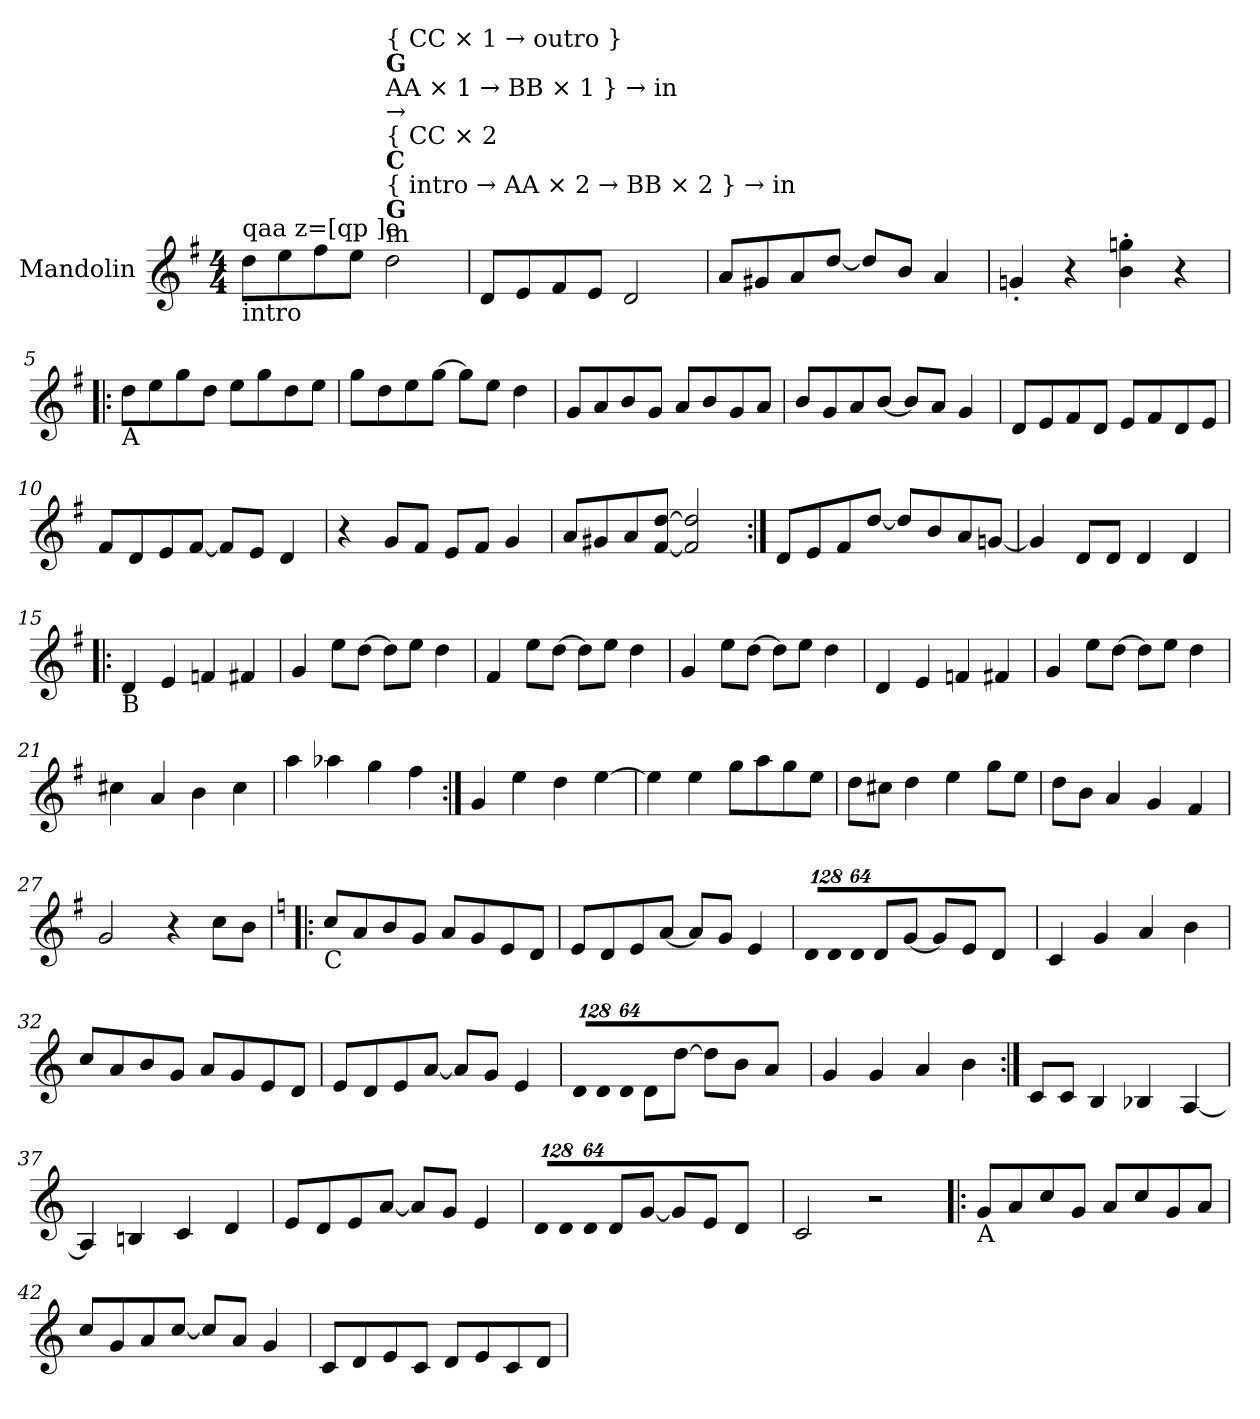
**kern
*part1
*staff1
*I"Mandolin
*I'Mand.
!!LO:PB:g=z
*clefG2
*k[f#]
*G:
*M4/4
*MM180
=1
!LO:TX:b:t=intro
!LO:TX:a:t=qaa z=[qp  ]e
8ddi\L
8eei\
8ff#i\
8eei\J
!LO:TX:a:t=in
!LO:TX:B:t=G
!LO:TX:t={ intro → AA × 2 → BB × 2 } → in
!LO:TX:B:t=C
!LO:TX:t={ CC × 2
!LO:TX:i:t=→
!LO:TX:t=AA × 1 → BB × 1 } → in
!LO:TX:B:t=G
!LO:TX:t={ CC × 1 → outro }
2ddi\
=2
8di/L
8ei/
8f#i/
8ei/J
2di/
=3
8ai/L
8g#Xi/
8ai/
[<8ddi/J
8ddi/L]
8bi/J
4ai/
=4
4gn'i/
4r
4bi\' 4ggni'
4r
!!LO:LB:g=z
=5!|:
!LO:TX:b:t=A
8ddi\L
8eei\
8ggi\
8ddi\J
8eei\L
8ggi\
8ddi\
8eei\J
=6
8ggi\L
8ddi\
8eei\
[>8ggi\J
8ggi\L]
8eei\J
4ddi\
=7
8gi/L
8ai/
8bi/
8gi/J
8ai/L
8bi/
8gi/
8ai/J
!!LO:LB:g=z
=8
8bi/L
8gi/
8ai/
[<8bi/J
8bi/L]
8ai/J
4gi/
=9
8di/L
8ei/
8f#i/
8di/J
8ei/L
8f#i/
8di/
8ei/J
=10
8f#i/L
8di/
8ei/
[<8f#i/J
8f#i/L]
8ei/J
4di/
!!LO:LB:g=z
=11
4r
8gi/L
8f#i/J
8ei/L
8f#i/J
4gi/
=12
8ai/L
8g#Xi/
8ai/
[<8f#i/ [>8ddiJ
2f#i/] 2ddi]
=13:|!
8di/L
8ei/
8f#i/
[<8ddi/J
8ddi/L]
8bi/
8ai/
[<8gni/J
=14
4gi/]
8di/L
8di/J
4di/
4di/
!!LO:LB:g=z
=15!|:
!LO:TX:b:t=B
4di/
4ei/
4fni/
4f#Xi/
=16
4gi/
8eei\L
[>8ddi\J
8ddi\L]
8eei\J
4ddi\
=17
4f#i/
8eei\L
[>8ddi\J
8ddi\L]
8eei\J
4ddi\
!!LO:LB:g=z
=18
4gi/
8eei\L
[>8ddi\J
8ddi\L]
8eei\J
4ddi\
=19
4di/
4ei/
4fni/
4f#Xi/
=20
4gi/
8eei\L
[>8ddi\J
8ddi\L]
8eei\J
4ddi\
=21
4cc#Xi\
4ai/
4bi\
4cc#i\
=22
4aai\
4aa-Xi\
4ggi\
4ff#i\
!!LO:LB:g=z
=23:|!
4gi/
4eei\
4ddi\
[>4eei\
=24
4eei\]
4eei\
8ggi\L
8aai\
8ggi\
8eei\J
=25
8ddi\L
8cc#Xi\J
4ddi\
4eei\
8ggi\L
8eei\J
=26
8ddi\L
8bi\J
4ai/
4gi/
4f#i/
=27
2gi/
4r
8cci\L
8bi\J
!!LO:LB:g=z
=28!|:
*k[]
*C:
!LO:TX:b:t=C
8cci/L
8ai/
8bi/
8gi/J
8ai/L
8gi/
8ei/
8di/J
=29
8ei/L
8di/
8ei/
[<8ai/J
8ai/L]
8gi/J
4ei/
=30
*Xbrackettup
!LO:N:vis=8
1024%85di/L
!LO:N:vis=8
1024%85di/
!LO:N:vis=8
512%43di/J
8di/L
[<8gi/J
8gi/L]
8ei/J
4di/
!!LO:LB:g=z
=31
4ci/
4gi/
4ai/
4bi\
=32
8cci/L
8ai/
8bi/
8gi/J
8ai/L
8gi/
8ei/
8di/J
=33
8ei/L
8di/
8ei/
[<8ai/J
8ai/L]
8gi/J
4ei/
!!LO:LB:g=z
=34
!LO:N:vis=8
1024%85di/L
!LO:N:vis=8
1024%85di/
!LO:N:vis=8
512%43di/J
8di\L
[>8ddi\J
8ddi\L]
8bi\J
4ai/
=35
4gi/
4gi/
4ai/
4bi\
!!LO:PB:g=z
=36:|!
8ci/L
8ci/J
4Bi/
4B-Xi/
[<4Ai/
=37
4Ai/]
4Bni/
4ci/
4di/
=38
8ei/L
8di/
8ei/
[<8ai/J
8ai/L]
8gi/J
4ei/
=39
!LO:N:vis=8
1024%85di/L
!LO:N:vis=8
1024%85di/
!LO:N:vis=8
512%43di/J
8di/L
[<8gi/J
8gi/L]
8ei/J
4di/
=40
2ci/
2r
!!LO:LB:g=z
=41!|:
!LO:TX:b:t=A
8gi/L
8ai/
8cci/
8gi/J
8ai/L
8cci/
8gi/
8ai/J
=42
8cci/L
8gi/
8ai/
[<8cci/J
8cci/L]
8ai/J
4gi/
=43
8ci/L
8di/
8ei/
8ci/J
8di/L
8ei/
8ci/
8di/J
=
*-
